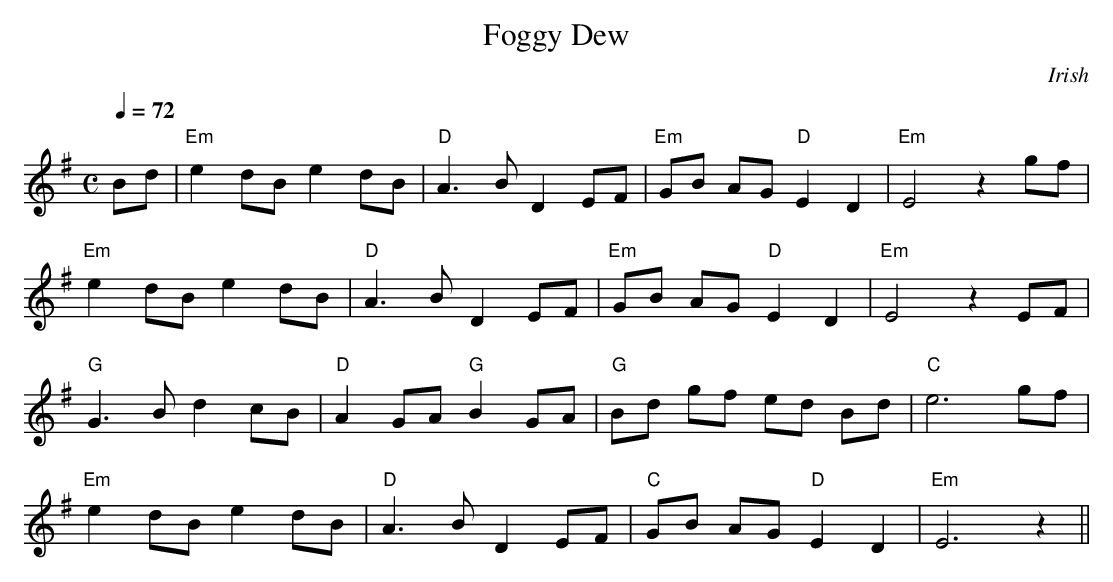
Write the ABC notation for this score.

X:1
T:Foggy Dew
O:Irish
M:C
L:1/8
Q:1/4=72
K:Em
Bd|"Em"e2 dB e2 dB|"D"A3 B D2 EF|"Em"GB AG "D"E2 D2|"Em"E4 z2 gf|
"Em"e2 dB e2 dB|"D"A3 B D2 EF|"Em"GB AG "D"E2 D2|"Em"E4 z2 EF|
"G"G3 B d2 cB|"D"A2 GA "G"B2 GA|"G"Bd gf ed Bd|"C"e6 gf|
"Em"e2 dB e2 dB|"D"A3 B D2 EF|"C"GB AG "D"E2 D2|"Em"E6 z2||
